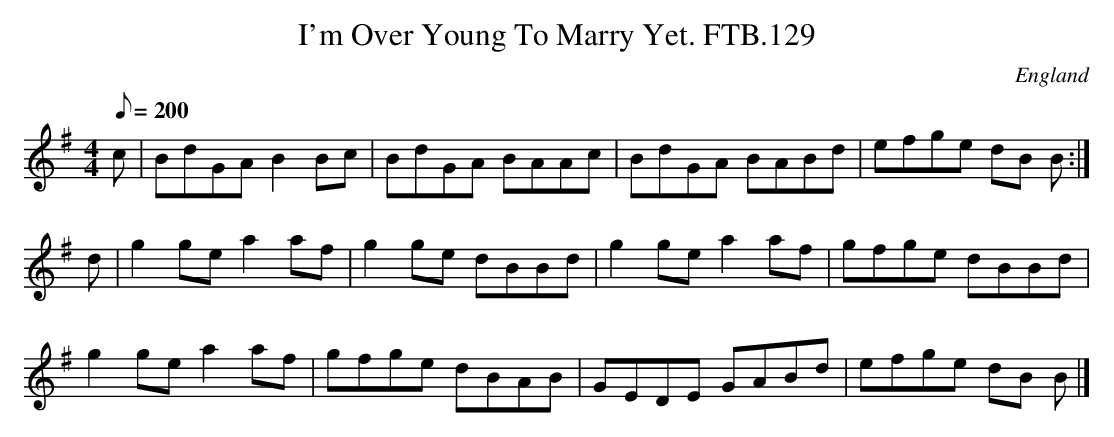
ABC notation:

X:1
T:I'm Over Young To Marry Yet. FTB.129
M:4/4
L:1/8
Q:200
O:England
K:G major
c|BdGAB2Bc|BdGA BAAc|BdGA BABd|efge dB B:|
d|g2gea2af|g2ge dBBd|g2gea2af|gfge dBBd|
g2gea2af|gfge dBAB|GEDE GABd|efge dB B|]
